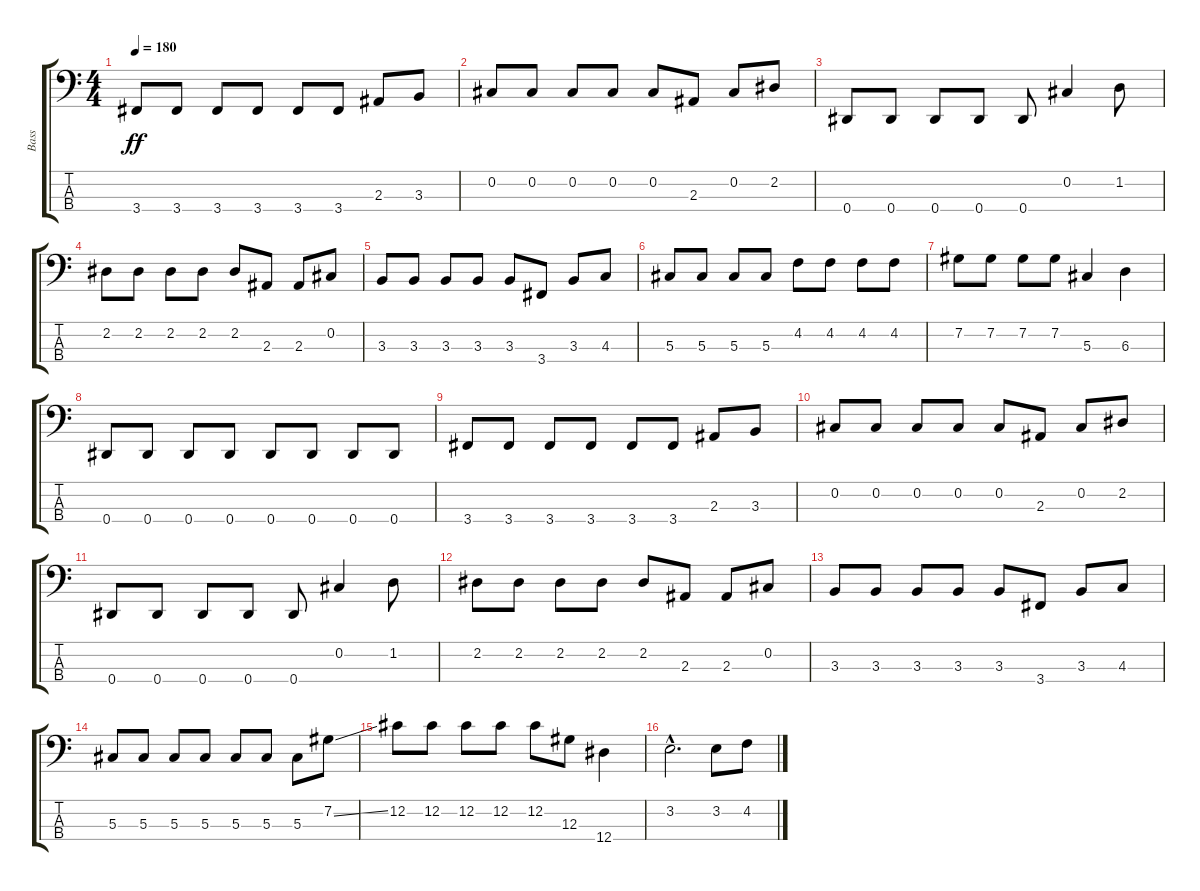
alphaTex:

\track ("Bass" "Bass") {instrument electricbassfinger}
\staff {score tabs}
\tuning (Gb2 Db2 Ab1 Eb1) {hide}
\ts (4 4)
\tempo 180
\clef f4
\ks c
3.4.8{dy ff} 3.4.8 3.4.8 3.4.8 3.4.8 3.4.8 2.3.8 3.3.8 |
0.2.8 0.2.8 0.2.8 0.2.8 0.2.8 2.3.8 0.2.8 2.2.8 |
0.4.8 0.4.8 0.4.8 0.4.8 0.4.8 0.2.4 1.2.8 |
2.2.8 2.2.8 2.2.8 2.2.8 2.2.8 2.3.8 2.3.8 0.2.8 |
3.3.8 3.3.8 3.3.8 3.3.8 3.3.8 3.4.8 3.3.8 4.3.8 |
5.3.8 5.3.8 5.3.8 5.3.8 4.2.8 4.2.8 4.2.8 4.2.8 |
7.2.8 7.2.8 7.2.8 7.2.8 5.3.4 6.3.4 |
0.4.8 0.4.8 0.4.8 0.4.8 0.4.8 0.4.8 0.4.8 0.4.8 |
3.4.8 3.4.8 3.4.8 3.4.8 3.4.8 3.4.8 2.3.8 3.3.8 |
0.2.8 0.2.8 0.2.8 0.2.8 0.2.8 2.3.8 0.2.8 2.2.8 |
0.4.8 0.4.8 0.4.8 0.4.8 0.4.8 0.2.4 1.2.8 |
2.2.8 2.2.8 2.2.8 2.2.8 2.2.8 2.3.8 2.3.8 0.2.8 |
3.3.8 3.3.8 3.3.8 3.3.8 3.3.8 3.4.8 3.3.8 4.3.8 |
5.3.8 5.3.8 5.3.8 5.3.8 5.3.8 5.3.8 5.3.8 7.2{ss}.8 |
12.2.8 12.2.8 12.2.8 12.2.8 12.2.8 12.3.8 12.4.4 |
3.2{hac}.2{d} 3.2.8 4.2.8
